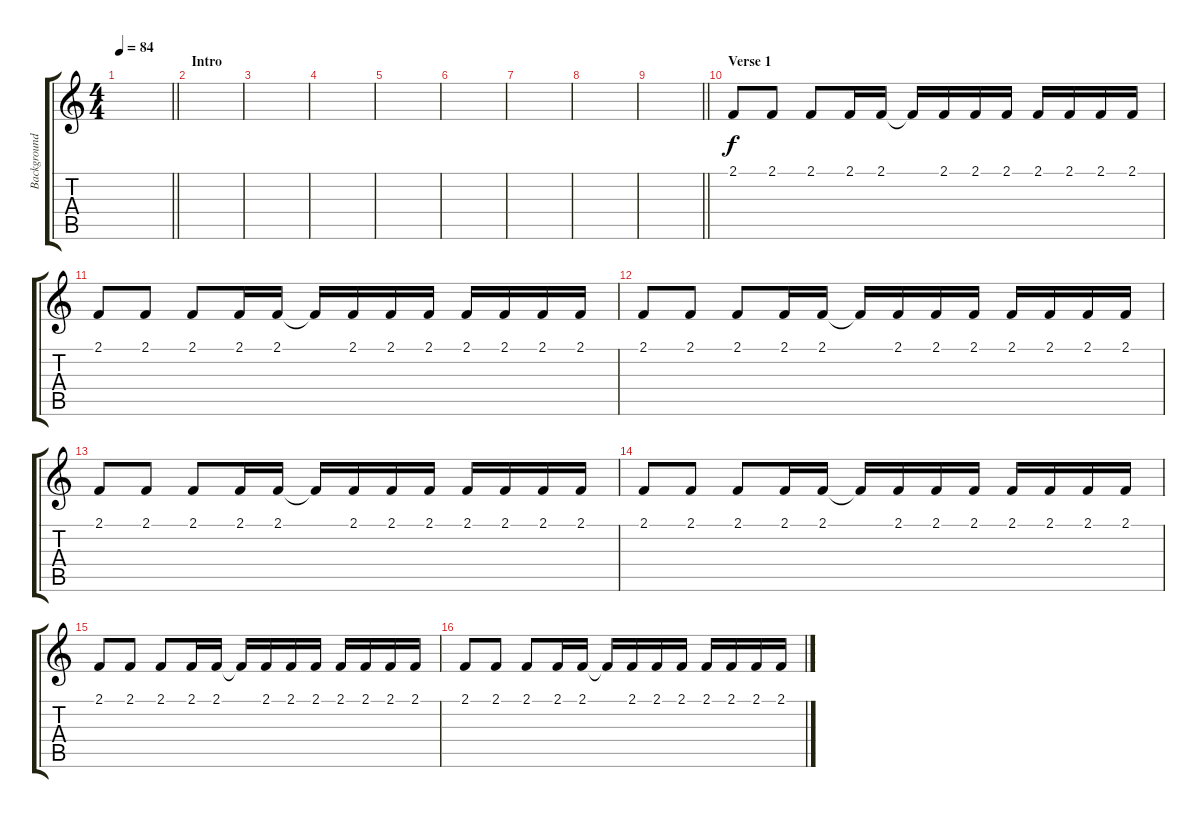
\track ("Background Rhythm" "Background") {instrument woodblock}
\staff {score tabs}
\tuning (Eb4 Bb3 Gb3 Db3 Ab2 Eb2) {hide}
\ts (4 4)
\tempo 84
\clef g2
\barLineRight lightlight
\ks c
|
\section ("" "Intro")
|
|
|
|
|
|
|
\barLineRight lightlight
|
\section ("" "Verse 1")
2.1.8{volume 3} 2.1.8 2.1.8 2.1.16 2.1.16 2.1{t}.16 2.1.16 2.1.16 2.1.16 2.1.16 2.1.16 2.1.16 2.1.16 |
2.1.8 2.1.8 2.1.8 2.1.16 2.1.16 2.1{t}.16 2.1.16 2.1.16 2.1.16 2.1.16 2.1.16 2.1.16 2.1.16 |
2.1.8 2.1.8 2.1.8 2.1.16 2.1.16 2.1{t}.16 2.1.16 2.1.16 2.1.16 2.1.16 2.1.16 2.1.16 2.1.16 |
2.1.8 2.1.8 2.1.8 2.1.16 2.1.16 2.1{t}.16 2.1.16 2.1.16 2.1.16 2.1.16 2.1.16 2.1.16 2.1.16 |
2.1.8 2.1.8 2.1.8 2.1.16 2.1.16 2.1{t}.16 2.1.16 2.1.16 2.1.16 2.1.16 2.1.16 2.1.16 2.1.16 |
2.1.8 2.1.8 2.1.8 2.1.16 2.1.16 2.1{t}.16 2.1.16 2.1.16 2.1.16 2.1.16 2.1.16 2.1.16 2.1.16 |
2.1.8 2.1.8 2.1.8 2.1.16 2.1.16 2.1{t}.16 2.1.16 2.1.16 2.1.16 2.1.16 2.1.16 2.1.16 2.1.16
